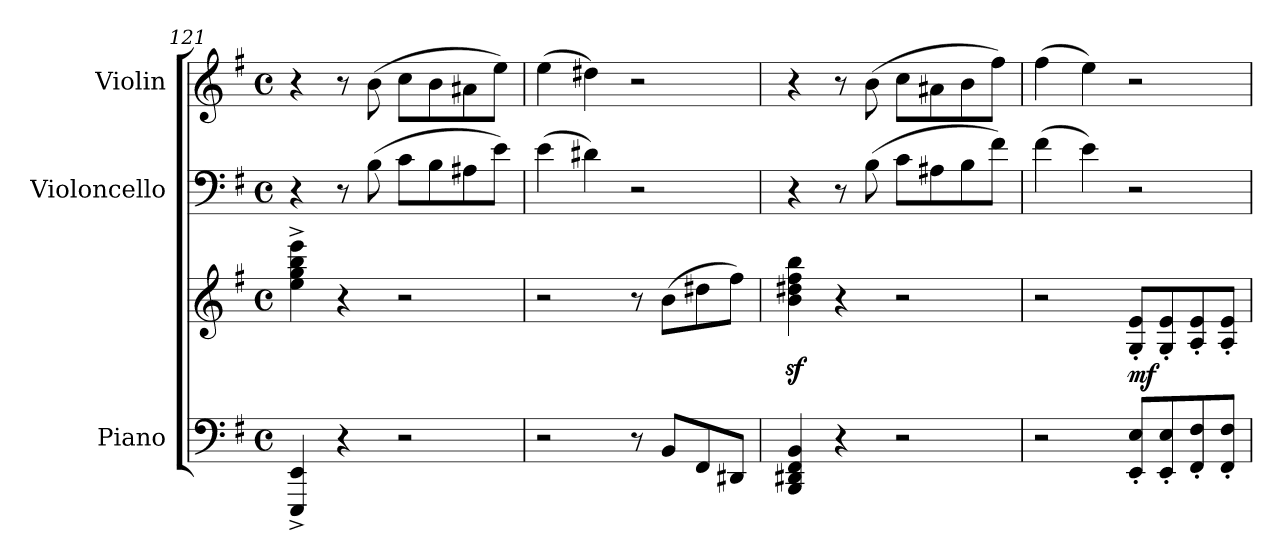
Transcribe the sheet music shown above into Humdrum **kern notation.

**kern	**kern	**dynam	**kern	**kern
*part3	*part3	*part3	*part2	*part1
*staff4	*staff3	*staff3/4	*staff2	*staff1
*I"Piano	*	*	*I"Violoncello	*I"Violin
*I'Pno.	*	*	*I'Vc.	*I'Vln.
!!LO:PB:g=z
*clefF4	*clefG2	*	*clefF4	*clefG2
*k[f#]	*k[f#]	*	*k[f#]	*k[f#]
*M4/4	*M4/4	*	*M4/4	*M4/4
*met(c)	*met(c)	*	*met(c)	*met(c)
=121	=121	=121	=121	=121
4EEE/^ 4EE/^	4ee\^ 4gg\^ 4bb\^ 4eee\^	.	4r	4r
4r	4r	.	8r	8r
.	.	.	(8B\	(8b\
2r	2r	.	8c\L	8cc\L
.	.	.	8B\	8b\
.	.	.	8A#X\	8a#X\
.	.	.	8e\J)	8ee\J)
=122	=122	=122	=122	=122
2r	2r	.	(4e\	(4ee\
.	.	.	4d#X\)	4dd#X\)
8r	8r	.	2r	2r
8BB/L	(8b\L	.	.	.
8FF#/	8dd#X\	.	.	.
8DD#X/J	8ff#\J)	.	.	.
=123	=123	=123	=123	=123
4BBB/ 4DD#X/ 4FF#/ 4BB/	4b\z< 4dd#X\z< 4ff#\z< 4bb\z<	.	4r	4r
4r	4r	.	8r	8r
.	.	.	(8B\	(8b\
2r	2r	.	8c\L	8cc\L
.	.	.	8A#X\	8a#X\
.	.	.	8B\	8b\
.	.	.	8f#\J)	8ff#\J)
=124	=124	=124	=124	=124
2r	2r	.	(4f#\	(4ff#\
.	.	.	4e\)	4ee\)
!	!	!LO:DY:b	!	!
8EE/' 8E/'L	8G/' 8e/'L	mf	2r	2r
8EE/' 8E/'	8G/' 8e/'	.	.	.
8FF#/' 8F#/'	8A/' 8e/'	.	.	.
8FF#/' 8F#/'J	8A/' 8e/'J	.	.	.
=	=	=	=	=
*-	*-	*-	*-	*-
